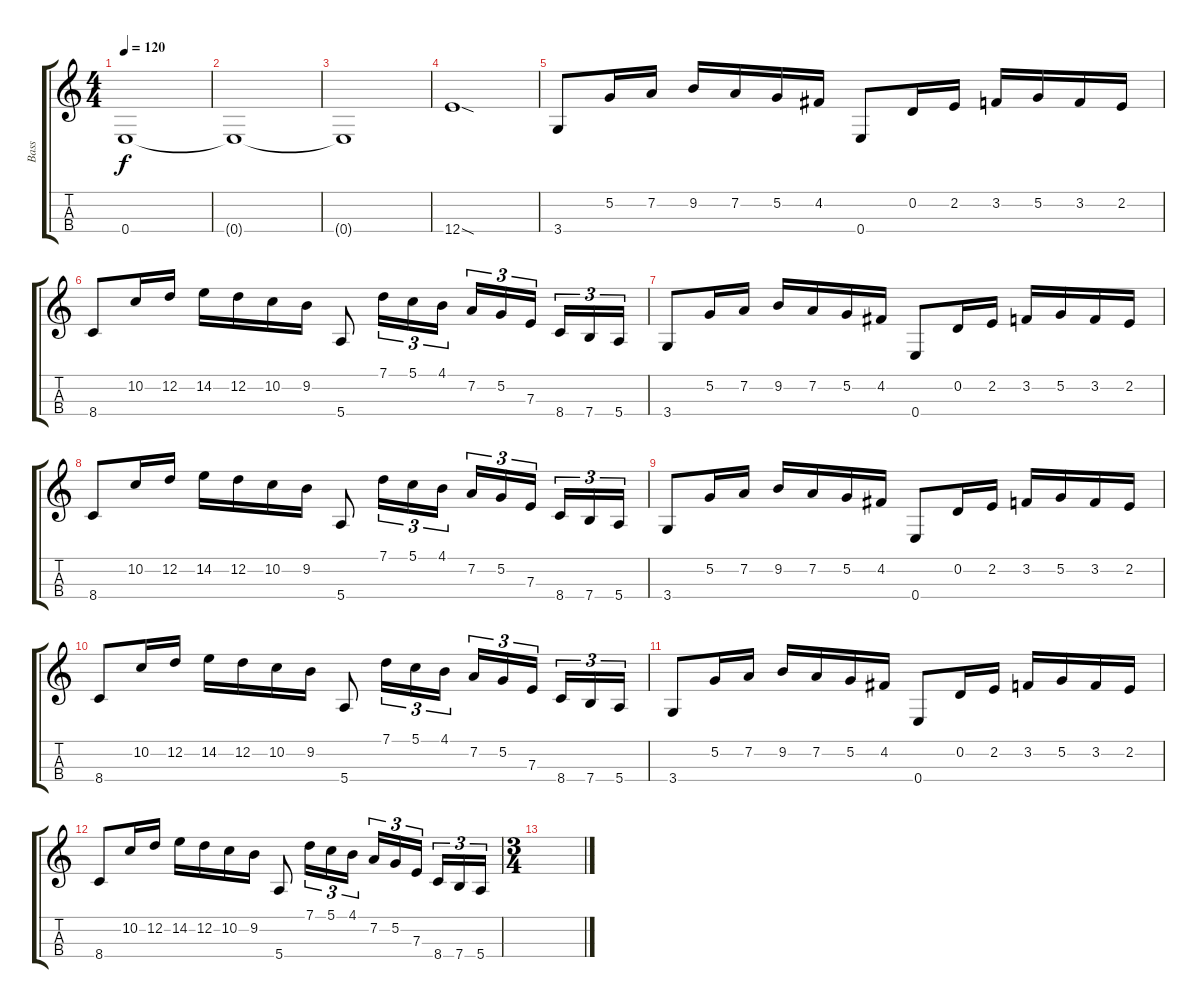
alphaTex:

\track ("Bass" "Bass") {instrument slapbass2}
\staff {score tabs}
\tuning (G3 D3 A2 E2) {hide}
\ts (4 4)
\tempo 120
\clef g2
\ks c
0.4.1{dy f} |
0.4{t}.1 |
0.4{t}.1 |
12.4{sod}.1 |
3.4.8 5.2.16 7.2.16 9.2.16 7.2.16 5.2.16 4.2.16 0.4.8 0.2.16 2.2.16 3.2.16 5.2.16 3.2.16 2.2.16 |
8.4.8 10.2.16 12.2.16 14.2.16 12.2.16 10.2.16 9.2.16 5.4.8 7.1.16{tu (3 2)} 5.1.16{tu (3 2)} 4.1.16{tu (3 2)} 7.2.16{tu (3 2)} 5.2.16{tu (3 2)} 7.3.16{tu (3 2) beam splitsecondary} 8.4.16{tu (3 2)} 7.4.16{tu (3 2)} 5.4.16{tu (3 2)} |
3.4.8 5.2.16 7.2.16 9.2.16 7.2.16 5.2.16 4.2.16 0.4.8 0.2.16 2.2.16 3.2.16 5.2.16 3.2.16 2.2.16 |
8.4.8 10.2.16 12.2.16 14.2.16 12.2.16 10.2.16 9.2.16 5.4.8 7.1.16{tu (3 2)} 5.1.16{tu (3 2)} 4.1.16{tu (3 2)} 7.2.16{tu (3 2)} 5.2.16{tu (3 2)} 7.3.16{tu (3 2) beam splitsecondary} 8.4.16{tu (3 2)} 7.4.16{tu (3 2)} 5.4.16{tu (3 2)} |
3.4.8 5.2.16 7.2.16 9.2.16 7.2.16 5.2.16 4.2.16 0.4.8 0.2.16 2.2.16 3.2.16 5.2.16 3.2.16 2.2.16 |
8.4.8 10.2.16 12.2.16 14.2.16 12.2.16 10.2.16 9.2.16 5.4.8 7.1.16{tu (3 2)} 5.1.16{tu (3 2)} 4.1.16{tu (3 2)} 7.2.16{tu (3 2)} 5.2.16{tu (3 2)} 7.3.16{tu (3 2) beam splitsecondary} 8.4.16{tu (3 2)} 7.4.16{tu (3 2)} 5.4.16{tu (3 2)} |
3.4.8 5.2.16 7.2.16 9.2.16 7.2.16 5.2.16 4.2.16 0.4.8 0.2.16 2.2.16 3.2.16 5.2.16 3.2.16 2.2.16 |
8.4.8 10.2.16 12.2.16 14.2.16 12.2.16 10.2.16 9.2.16 5.4.8 7.1.16{tu (3 2)} 5.1.16{tu (3 2)} 4.1.16{tu (3 2)} 7.2.16{tu (3 2)} 5.2.16{tu (3 2)} 7.3.16{tu (3 2) beam splitsecondary} 8.4.16{tu (3 2)} 7.4.16{tu (3 2)} 5.4.16{tu (3 2)} |
\ts (3 4)
